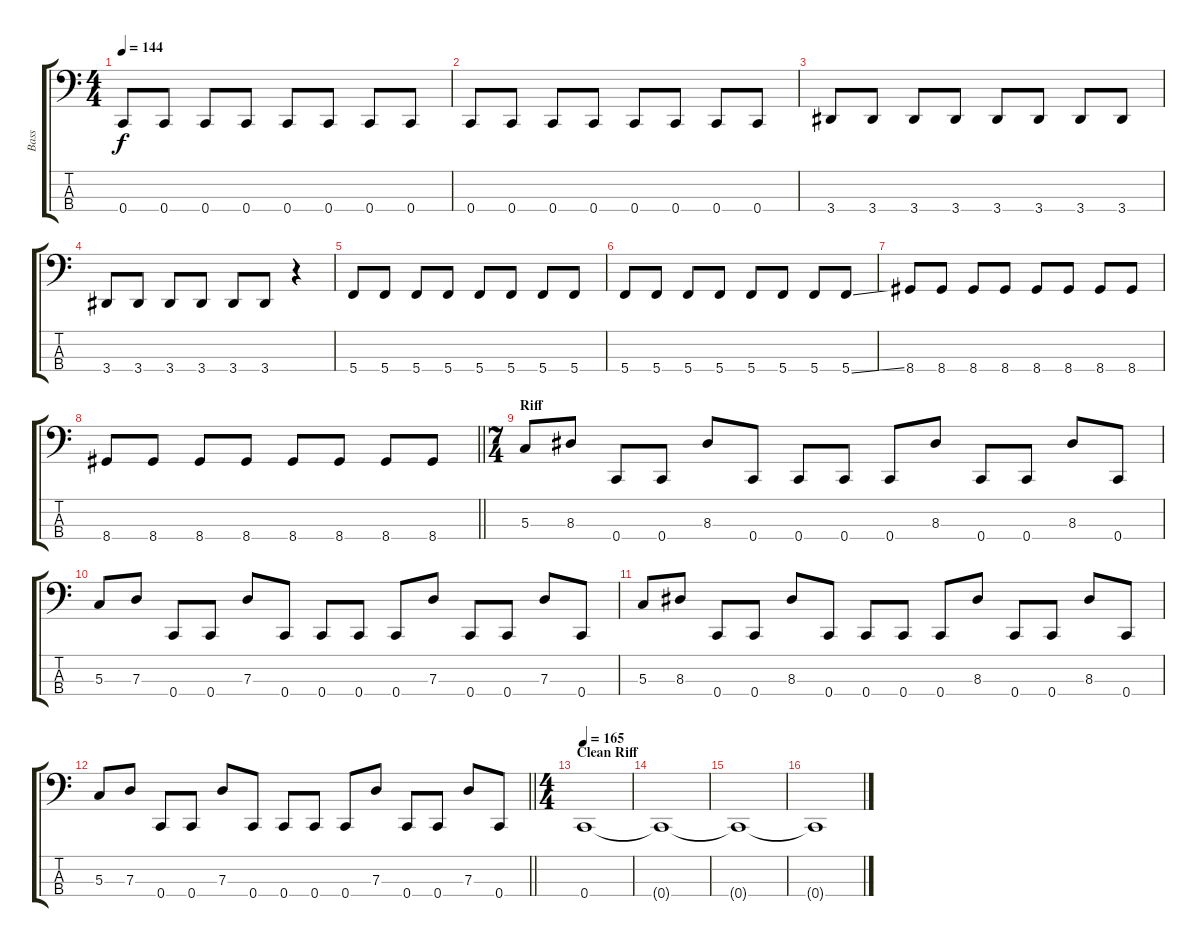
\track ("Bass" "Bass") {instrument electricbasspick}
\staff {score tabs}
\tuning (F2 C2 G1 C1) {hide}
\ts (4 4)
\tempo 144
\clef f4
\ks c
0.4.8{dy f} 0.4.8 0.4.8 0.4.8 0.4.8 0.4.8 0.4.8 0.4.8 |
0.4.8 0.4.8 0.4.8 0.4.8 0.4.8 0.4.8 0.4.8 0.4.8 |
3.4.8 3.4.8 3.4.8 3.4.8 3.4.8 3.4.8 3.4.8 3.4.8 |
3.4.8 3.4.8 3.4.8 3.4.8 3.4.8 3.4.8 r.4 |
5.4.8 5.4.8 5.4.8 5.4.8 5.4.8 5.4.8 5.4.8 5.4.8 |
5.4.8 5.4.8 5.4.8 5.4.8 5.4.8 5.4.8 5.4.8 5.4{ss}.8 |
8.4.8 8.4.8 8.4.8 8.4.8 8.4.8 8.4.8 8.4.8 8.4.8 |
\barLineRight lightlight
8.4.8 8.4.8 8.4.8 8.4.8 8.4.8 8.4.8 8.4.8 8.4.8 |
\ts (7 4)
\section ("" "Riff")
5.3.8 8.3.8 0.4.8 0.4.8 8.3.8 0.4.8 0.4.8 0.4.8 0.4.8 8.3.8 0.4.8 0.4.8 8.3.8 0.4.8 |
5.3.8 7.3.8 0.4.8 0.4.8 7.3.8 0.4.8 0.4.8 0.4.8 0.4.8 7.3.8 0.4.8 0.4.8 7.3.8 0.4.8 |
5.3.8 8.3.8 0.4.8 0.4.8 8.3.8 0.4.8 0.4.8 0.4.8 0.4.8 8.3.8 0.4.8 0.4.8 8.3.8 0.4.8 |
\barLineRight lightlight
5.3.8 7.3.8 0.4.8 0.4.8 7.3.8 0.4.8 0.4.8 0.4.8 0.4.8 7.3.8 0.4.8 0.4.8 7.3.8 0.4.8 |
\ts (4 4)
\section ("" "Clean Riff")
\tempo 165
0.4.1 |
0.4{t}.1 |
0.4{t}.1 |
0.4{t}.1
